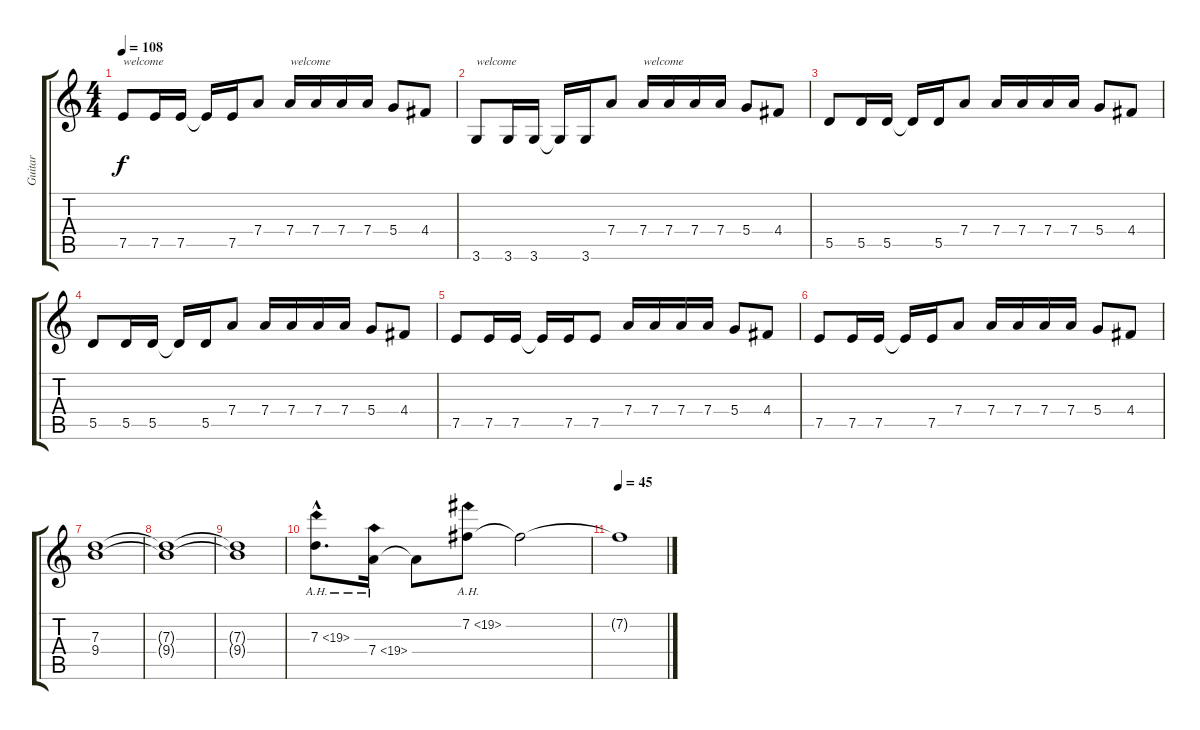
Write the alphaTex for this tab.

\track ("Guitar" "Guitar") {instrument electricguitarclean}
\staff {score tabs}
\tuning (E4 B3 G3 D3 A2 E2) {hide}
\ts (4 4)
\tempo 108
\clef g2
\ks c
7.5.8{txt "welcome" dy f} 7.5.16 7.5.16 7.5{t}.16 7.5.16 7.4.8 7.4.16{txt "welcome"} 7.4.16 7.4.16 7.4.16 5.4.8 4.4.8 |
3.6.8{txt "welcome"} 3.6.16 3.6.16 3.6{t}.16 3.6.16 7.4.8 7.4.16{txt "welcome"} 7.4.16 7.4.16 7.4.16 5.4.8 4.4.8 |
5.5.8 5.5.16 5.5.16 5.5{t}.16 5.5.16 7.4.8 7.4.16 7.4.16 7.4.16 7.4.16 5.4.8 4.4.8 |
5.5.8 5.5.16 5.5.16 5.5{t}.16 5.5.16 7.4.8 7.4.16 7.4.16 7.4.16 7.4.16 5.4.8 4.4.8 |
7.5.8 7.5.16 7.5.16 7.5{t}.16 7.5.16 7.5.8 7.4.16 7.4.16 7.4.16 7.4.16 5.4.8 4.4.8 |
7.5.8 7.5.16 7.5.16 7.5{t}.16 7.5.16 7.4.8 7.4.16 7.4.16 7.4.16 7.4.16 5.4.8 4.4.8 |
(7.3 9.4).1 |
(7.3{t} 9.4{t}).1 |
(7.3{t} 9.4{t}).1 |
7.3{ah 12 hac}.8{d} 7.4{ah 12}.16 7.4{t}.8 7.2{ah 12}.8 7.2{t}.2 |
\tempo 45
7.2{t}.1
